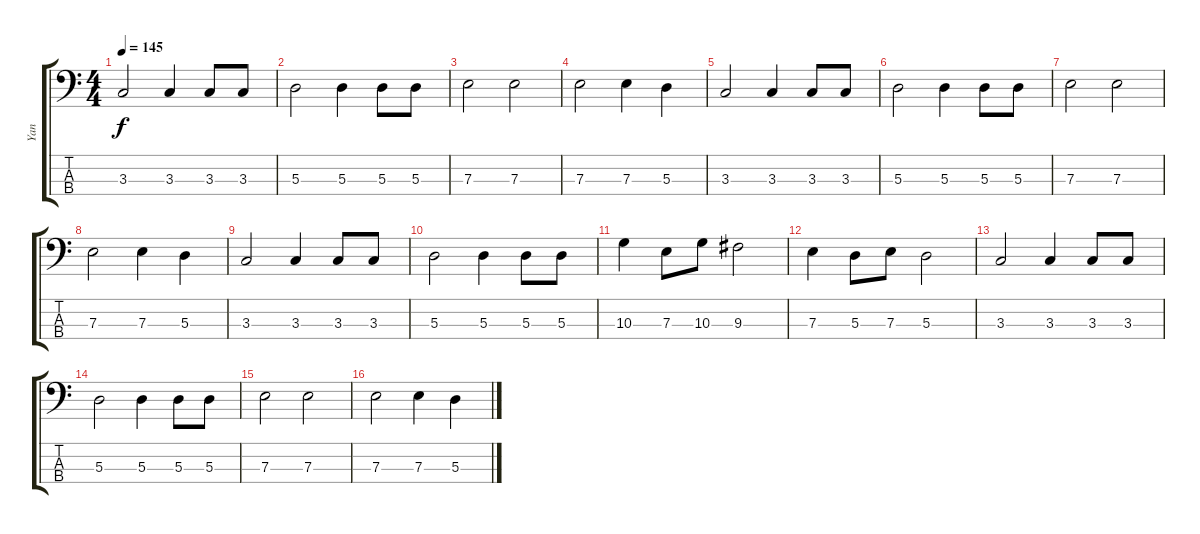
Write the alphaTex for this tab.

\track ("Yan" "Yan") {instrument electricbasspick}
\staff {score tabs}
\tuning (G2 D2 A1 E1) {hide}
\ts (4 4)
\tempo 145
\clef f4
\ks c
3.3.2{dy f} 3.3.4 3.3.8 3.3.8 |
5.3.2 5.3.4 5.3.8 5.3.8 |
7.3.2 7.3.2 |
7.3.2 7.3.4 5.3.4 |
3.3.2 3.3.4 3.3.8 3.3.8 |
5.3.2 5.3.4 5.3.8 5.3.8 |
7.3.2 7.3.2 |
7.3.2 7.3.4 5.3.4 |
3.3.2 3.3.4 3.3.8 3.3.8 |
5.3.2 5.3.4 5.3.8 5.3.8 |
10.3.4 7.3.8 10.3.8 9.3.2 |
7.3.4 5.3.8 7.3.8 5.3.2 |
3.3.2 3.3.4 3.3.8 3.3.8 |
5.3.2 5.3.4 5.3.8 5.3.8 |
7.3.2 7.3.2 |
7.3.2 7.3.4 5.3.4
